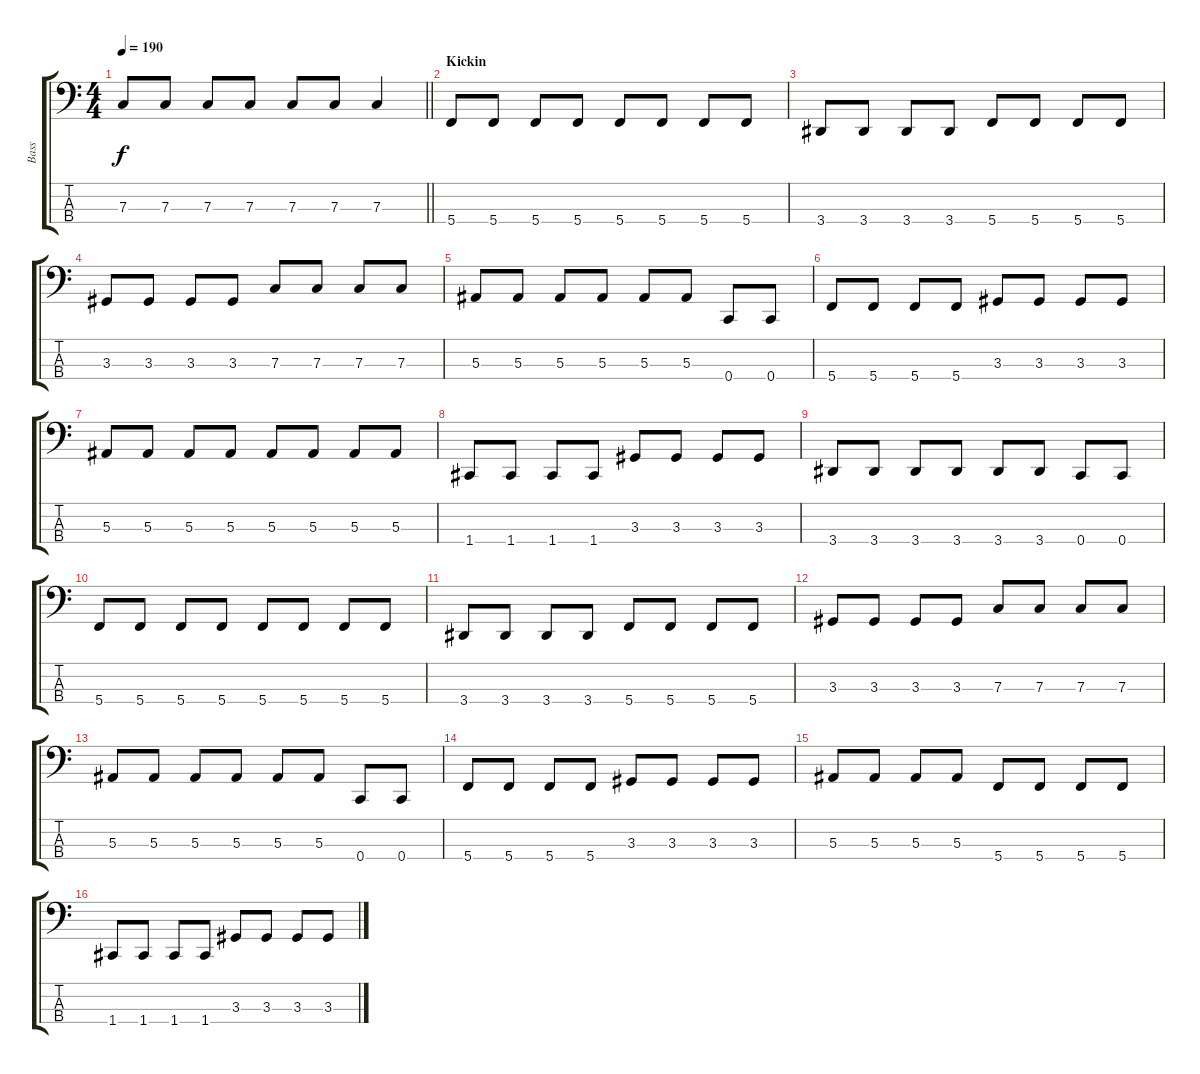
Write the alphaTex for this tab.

\track ("Bass" "Bass") {instrument electricbasspick}
\staff {score tabs}
\tuning (Eb2 Bb1 F1 C1) {hide}
\ts (4 4)
\tempo 190
\clef f4
\barLineRight lightlight
\ks c
7.3.8{dy f} 7.3.8 7.3.8 7.3.8 7.3.8 7.3.8 7.3.4 |
\section ("" "Kickin")
5.4.8 5.4.8 5.4.8 5.4.8 5.4.8 5.4.8 5.4.8 5.4.8 |
3.4.8 3.4.8 3.4.8 3.4.8 5.4.8 5.4.8 5.4.8 5.4.8 |
3.3.8 3.3.8 3.3.8 3.3.8 7.3.8 7.3.8 7.3.8 7.3.8 |
5.3.8 5.3.8 5.3.8 5.3.8 5.3.8 5.3.8 0.4.8 0.4.8 |
5.4.8 5.4.8 5.4.8 5.4.8 3.3.8 3.3.8 3.3.8 3.3.8 |
5.3.8 5.3.8 5.3.8 5.3.8 5.3.8 5.3.8 5.3.8 5.3.8 |
1.4.8 1.4.8 1.4.8 1.4.8 3.3.8 3.3.8 3.3.8 3.3.8 |
3.4.8 3.4.8 3.4.8 3.4.8 3.4.8 3.4.8 0.4.8 0.4.8 |
5.4.8 5.4.8 5.4.8 5.4.8 5.4.8 5.4.8 5.4.8 5.4.8 |
3.4.8 3.4.8 3.4.8 3.4.8 5.4.8 5.4.8 5.4.8 5.4.8 |
3.3.8 3.3.8 3.3.8 3.3.8 7.3.8 7.3.8 7.3.8 7.3.8 |
5.3.8 5.3.8 5.3.8 5.3.8 5.3.8 5.3.8 0.4.8 0.4.8 |
5.4.8 5.4.8 5.4.8 5.4.8 3.3.8 3.3.8 3.3.8 3.3.8 |
5.3.8 5.3.8 5.3.8 5.3.8 5.4.8 5.4.8 5.4.8 5.4.8 |
1.4.8 1.4.8 1.4.8 1.4.8 3.3.8 3.3.8 3.3.8 3.3.8
